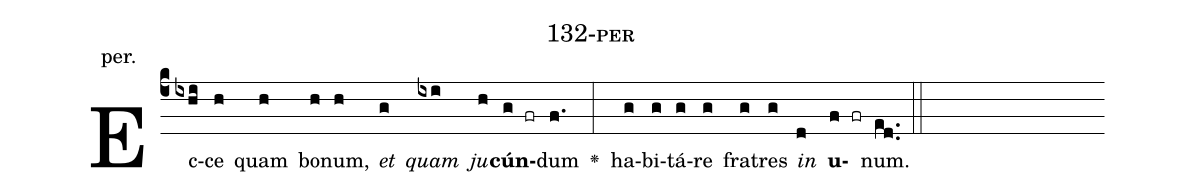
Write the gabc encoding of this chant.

name: 132-per;
annotation: per.;
%%
(c4)Ec(ixhi)ce(h) quam(h) bo(h)num,(h) <i>et</i>(g) <i>quam</i>(ixi) <i>ju</i>(h)<b>cún</b>(g fr)dum(f.) <v>\greheightstar</v>(:) ha(g)bi(g)tá(g)re(g) fra(g)tres(g) <i>in</i>(d) <b>u</b>(f fr)num.(ed..) (::)


%E(g) u(g) o(g) u(d) a(f) e.(ed..) (::)
